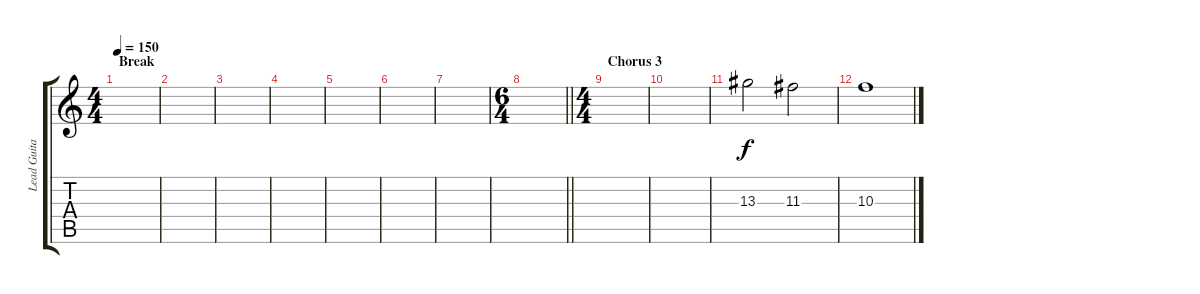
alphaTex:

\track ("Lead Guitar 1 (Björn Gelotte)" "Lead Guita") {instrument overdrivenguitar}
\staff {score tabs}
\tuning (E4 B3 G3 D3 A2 E2) {hide}
\ts (4 4)
\section ("" "Break")
\tempo 150
\clef g2
\ks c
|
|
|
|
|
|
|
\ts (6 4)
\barLineRight lightlight
|
\ts (4 4)
\section ("" "Chorus 3")
|
|
13.3.2 11.3.2 |
10.3.1
